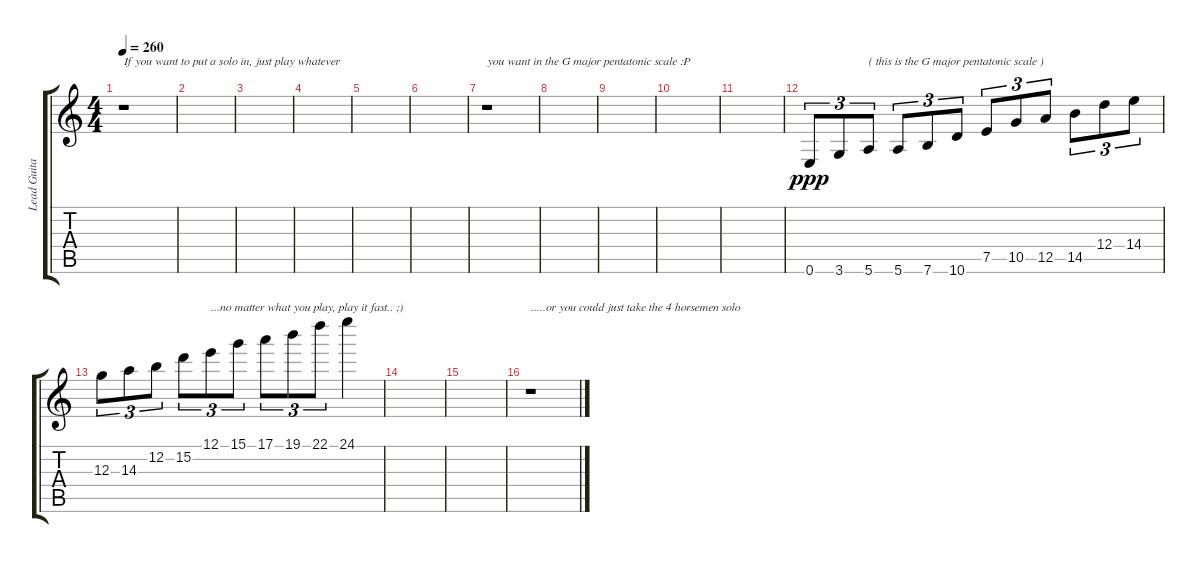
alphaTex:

\track ("Lead Guitar (Dave Mustaine)" "Lead Guita") {instrument distortionguitar}
\staff {score tabs}
\tuning (E4 B3 G3 D3 A2 E2) {hide}
\ts (4 4)
\tempo 260
\clef g2
\ks c
r.1{txt "If you want to put a solo in, just play whatever" dy f} |
|
|
|
|
|
r.1{txt "you want in the G major pentatonic scale :P"} |
|
|
|
|
0.6.8{tu (3 2) dy ppp} 3.6.8{tu (3 2)} 5.6.8{tu (3 2) txt "( this is the G major pentatonic scale )"} 5.6.8{tu (3 2)} 7.6.8{tu (3 2)} 10.6.8{tu (3 2)} 7.5.8{tu (3 2)} 10.5.8{tu (3 2)} 12.5.8{tu (3 2)} 14.5.8{tu (3 2)} 12.4.8{tu (3 2)} 14.4.8{tu (3 2)} |
12.3.8{tu (3 2)} 14.3.8{tu (3 2)} 12.2.8{tu (3 2)} 15.2.8{tu (3 2)} 12.1.8{tu (3 2) txt "...no matter what you play, play it fast.. ;)"} 15.1.8{tu (3 2)} 17.1.8{tu (3 2)} 19.1.8{tu (3 2)} 22.1.8{tu (3 2)} 24.1.4 |
|
|
r.1{txt ".....or you could just take the 4 horsemen solo"}
